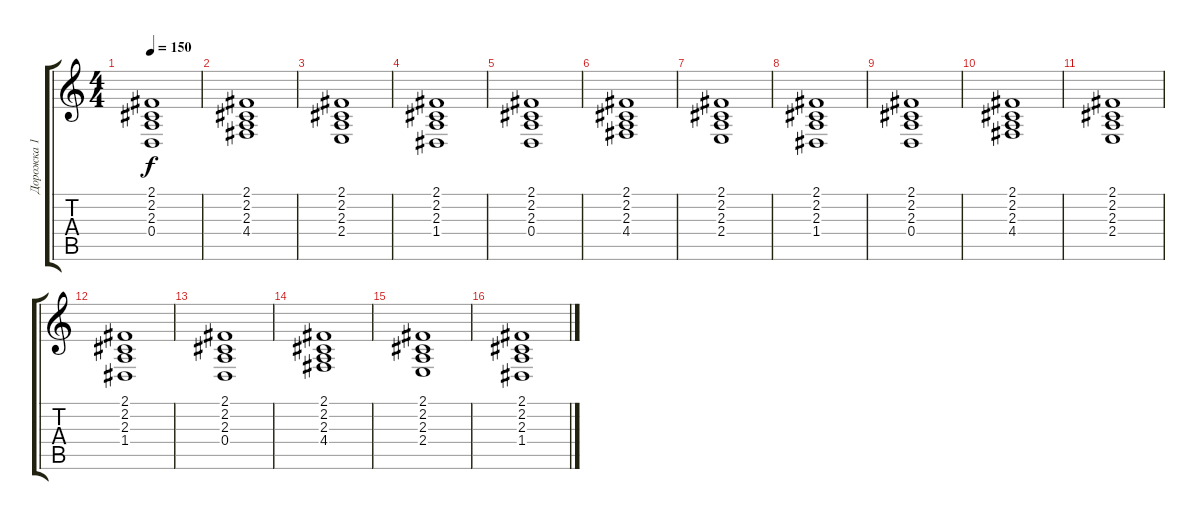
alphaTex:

\track ("Дорожка 1" "Дорожка 1") {instrument stringensemble1}
\staff {score tabs}
\tuning (E4 B3 G3 D3 A2 E2) {hide}
\ts (4 4)
\tempo 150
\clef g2
\ks c
(2.1 2.2 2.3 0.4).1{dy f} |
(2.1 2.2 2.3 4.4).1 |
(2.1 2.2 2.3 2.4).1 |
(2.1 2.2 2.3 1.4).1 |
(2.1 2.2 2.3 0.4).1 |
(2.1 2.2 2.3 4.4).1 |
(2.1 2.2 2.3 2.4).1 |
(2.1 2.2 2.3 1.4).1 |
(2.1 2.2 2.3 0.4).1 |
(2.1 2.2 2.3 4.4).1 |
(2.1 2.2 2.3 2.4).1 |
(2.1 2.2 2.3 1.4).1 |
(2.1 2.2 2.3 0.4).1 |
(2.1 2.2 2.3 4.4).1 |
(2.1 2.2 2.3 2.4).1 |
(2.1 2.2 2.3 1.4).1
